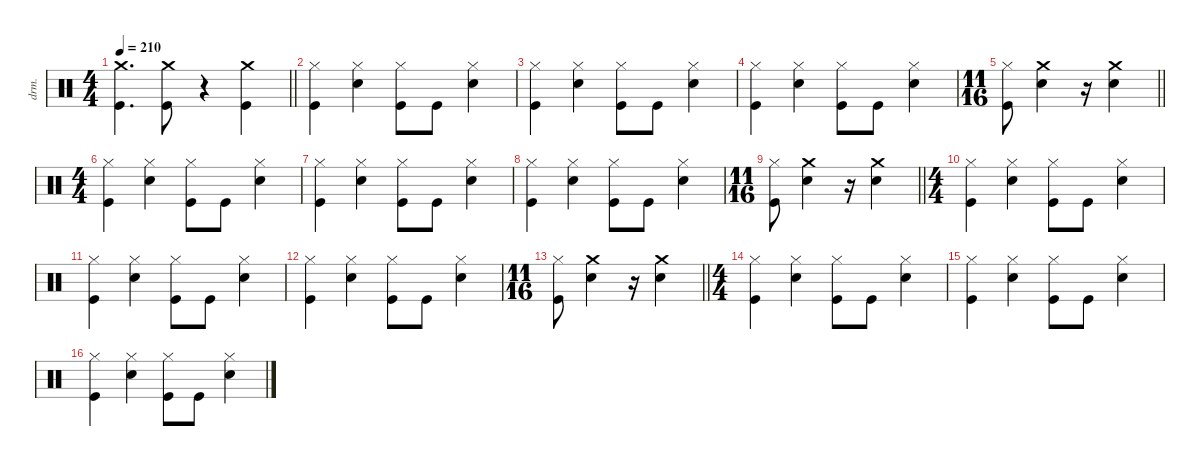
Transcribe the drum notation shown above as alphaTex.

\defaultSystemsLayout 4
\hideDynamics
\bracketExtendMode nobrackets
\otherSystemsTrackNameOrientation horizontal
\track ("Lars Ulrich" "drm.") {instrument percussion}
\staff {score}
\articulation defaults
\ts (4 4)
\tempo 210
\clef neutral
\barLineRight lightlight
\ks c
("Crash medium (hit)" "Kick (hit)").4{d dy fff} ("Crash medium (hit)" "Kick (hit)").8 r.4 ("Kick (hit)" "Crash medium (hit)").4 |
("Hi-Hat (closed)" "Kick (hit)").4 ("Snare (hit) 2" "Hi-Hat (closed)").4 ("Kick (hit)" "Hi-Hat (closed)").8 "Kick (hit)".8 ("Snare (hit) 2" "Hi-Hat (closed)").4 |
("Kick (hit)" "Hi-Hat (closed)").4 ("Snare (hit) 2" "Hi-Hat (closed)").4 ("Kick (hit)" "Hi-Hat (closed)").8 "Kick (hit)".8 ("Hi-Hat (closed)" "Snare (hit) 2").4 |
("Kick (hit)" "Hi-Hat (closed)").4 ("Snare (hit) 2" "Hi-Hat (closed)").4 ("Kick (hit)" "Hi-Hat (closed)").8 "Kick (hit)".8 ("Snare (hit) 2" "Hi-Hat (closed)").4 |
\ts (11 16)
\beaming (8 2 2 2 2)
\barLineRight lightlight
("Kick (hit)" "Hi-Hat (closed)").8 ("Snare (hit) 2" "Crash medium (hit)").4 r.16 ("Crash medium (hit)" "Snare (hit) 2").4 |
\ts (4 4)
\beaming (8 2 2 2 2)
("Kick (hit)" "Hi-Hat (closed)").4 ("Snare (hit) 2" "Hi-Hat (closed)").4 ("Kick (hit)" "Hi-Hat (closed)").8 "Kick (hit)".8 ("Snare (hit) 2" "Hi-Hat (closed)").4 |
("Hi-Hat (closed)" "Kick (hit)").4 ("Snare (hit) 2" "Hi-Hat (closed)").4 ("Kick (hit)" "Hi-Hat (closed)").8 "Kick (hit)".8 ("Snare (hit) 2" "Hi-Hat (closed)").4 |
("Kick (hit)" "Hi-Hat (closed)").4 ("Hi-Hat (closed)" "Snare (hit) 2").4 ("Kick (hit)" "Hi-Hat (closed)").8 "Kick (hit)".8 ("Snare (hit) 2" "Hi-Hat (closed)").4 |
\ts (11 16)
\beaming (8 2 2 2 2)
\barLineRight lightlight
("Kick (hit)" "Hi-Hat (closed)").8 ("Crash medium (hit)" "Snare (hit) 2").4 r.16 ("Crash medium (hit)" "Snare (hit) 2").4 |
\ts (4 4)
\beaming (8 2 2 2 2)
("Kick (hit)" "Hi-Hat (closed)").4 ("Hi-Hat (closed)" "Snare (hit) 2").4 ("Kick (hit)" "Hi-Hat (closed)").8 "Kick (hit)".8 ("Snare (hit) 2" "Hi-Hat (closed)").4 |
("Kick (hit)" "Hi-Hat (closed)").4 ("Snare (hit) 2" "Hi-Hat (closed)").4 ("Kick (hit)" "Hi-Hat (closed)").8 "Kick (hit)".8 ("Hi-Hat (closed)" "Snare (hit) 2").4 |
("Kick (hit)" "Hi-Hat (closed)").4 ("Snare (hit) 2" "Hi-Hat (closed)").4 ("Kick (hit)" "Hi-Hat (closed)").8 "Kick (hit)".8 ("Snare (hit) 2" "Hi-Hat (closed)").4 |
\ts (11 16)
\beaming (8 2 2 2 2)
\barLineRight lightlight
("Kick (hit)" "Hi-Hat (closed)").8 ("Snare (hit) 2" "Crash medium (hit)").4 r.16 ("Crash medium (hit)" "Snare (hit) 2").4 |
\ts (4 4)
\beaming (8 2 2 2 2)
("Kick (hit)" "Hi-Hat (closed)").4 ("Snare (hit) 2" "Hi-Hat (closed)").4 ("Kick (hit)" "Hi-Hat (closed)").8 "Kick (hit)".8 ("Hi-Hat (closed)" "Snare (hit) 2").4 |
("Kick (hit)" "Hi-Hat (closed)").4 ("Snare (hit) 2" "Hi-Hat (closed)").4 ("Kick (hit)" "Hi-Hat (closed)").8 "Kick (hit)".8 ("Snare (hit) 2" "Hi-Hat (closed)").4 |
("Kick (hit)" "Hi-Hat (closed)").4 ("Snare (hit) 2" "Hi-Hat (closed)").4 ("Hi-Hat (closed)" "Kick (hit)").8 "Kick (hit)".8 ("Snare (hit) 2" "Hi-Hat (closed)").4
